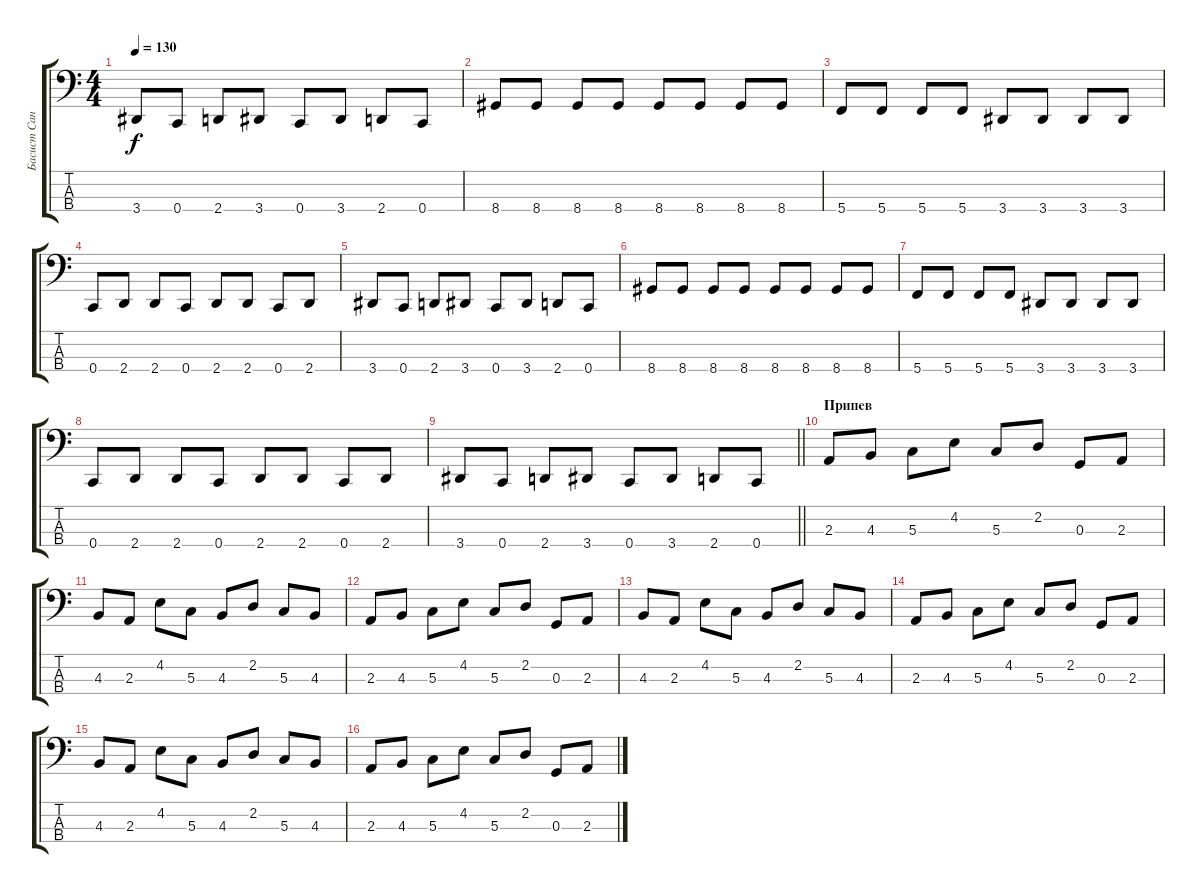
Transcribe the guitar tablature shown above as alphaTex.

\track ("Басист Сан" "Басист Сан") {instrument electricbassfinger}
\staff {score tabs}
\tuning (G2 C2 G1 C1) {hide}
\ts (4 4)
\tempo 130
\clef f4
\ks c
3.4.8{dy f} 0.4.8 2.4.8 3.4.8 0.4.8 3.4.8 2.4.8 0.4.8 |
8.4.8 8.4.8 8.4.8 8.4.8 8.4.8 8.4.8 8.4.8 8.4.8 |
5.4.8 5.4.8 5.4.8 5.4.8 3.4.8 3.4.8 3.4.8 3.4.8 |
0.4.8 2.4.8 2.4.8 0.4.8 2.4.8 2.4.8 0.4.8 2.4.8 |
3.4.8 0.4.8 2.4.8 3.4.8 0.4.8 3.4.8 2.4.8 0.4.8 |
8.4.8 8.4.8 8.4.8 8.4.8 8.4.8 8.4.8 8.4.8 8.4.8 |
5.4.8 5.4.8 5.4.8 5.4.8 3.4.8 3.4.8 3.4.8 3.4.8 |
0.4.8 2.4.8 2.4.8 0.4.8 2.4.8 2.4.8 0.4.8 2.4.8 |
\barLineRight lightlight
3.4.8 0.4.8 2.4.8 3.4.8 0.4.8 3.4.8 2.4.8 0.4.8 |
\section ("" "Припев")
2.3.8 4.3.8 5.3.8 4.2.8 5.3.8 2.2.8 0.3.8 2.3.8 |
4.3.8 2.3.8 4.2.8 5.3.8 4.3.8 2.2.8 5.3.8 4.3.8 |
2.3.8 4.3.8 5.3.8 4.2.8 5.3.8 2.2.8 0.3.8 2.3.8 |
4.3.8 2.3.8 4.2.8 5.3.8 4.3.8 2.2.8 5.3.8 4.3.8 |
2.3.8 4.3.8 5.3.8 4.2.8 5.3.8 2.2.8 0.3.8 2.3.8 |
4.3.8 2.3.8 4.2.8 5.3.8 4.3.8 2.2.8 5.3.8 4.3.8 |
2.3.8 4.3.8 5.3.8 4.2.8 5.3.8 2.2.8 0.3.8 2.3.8
